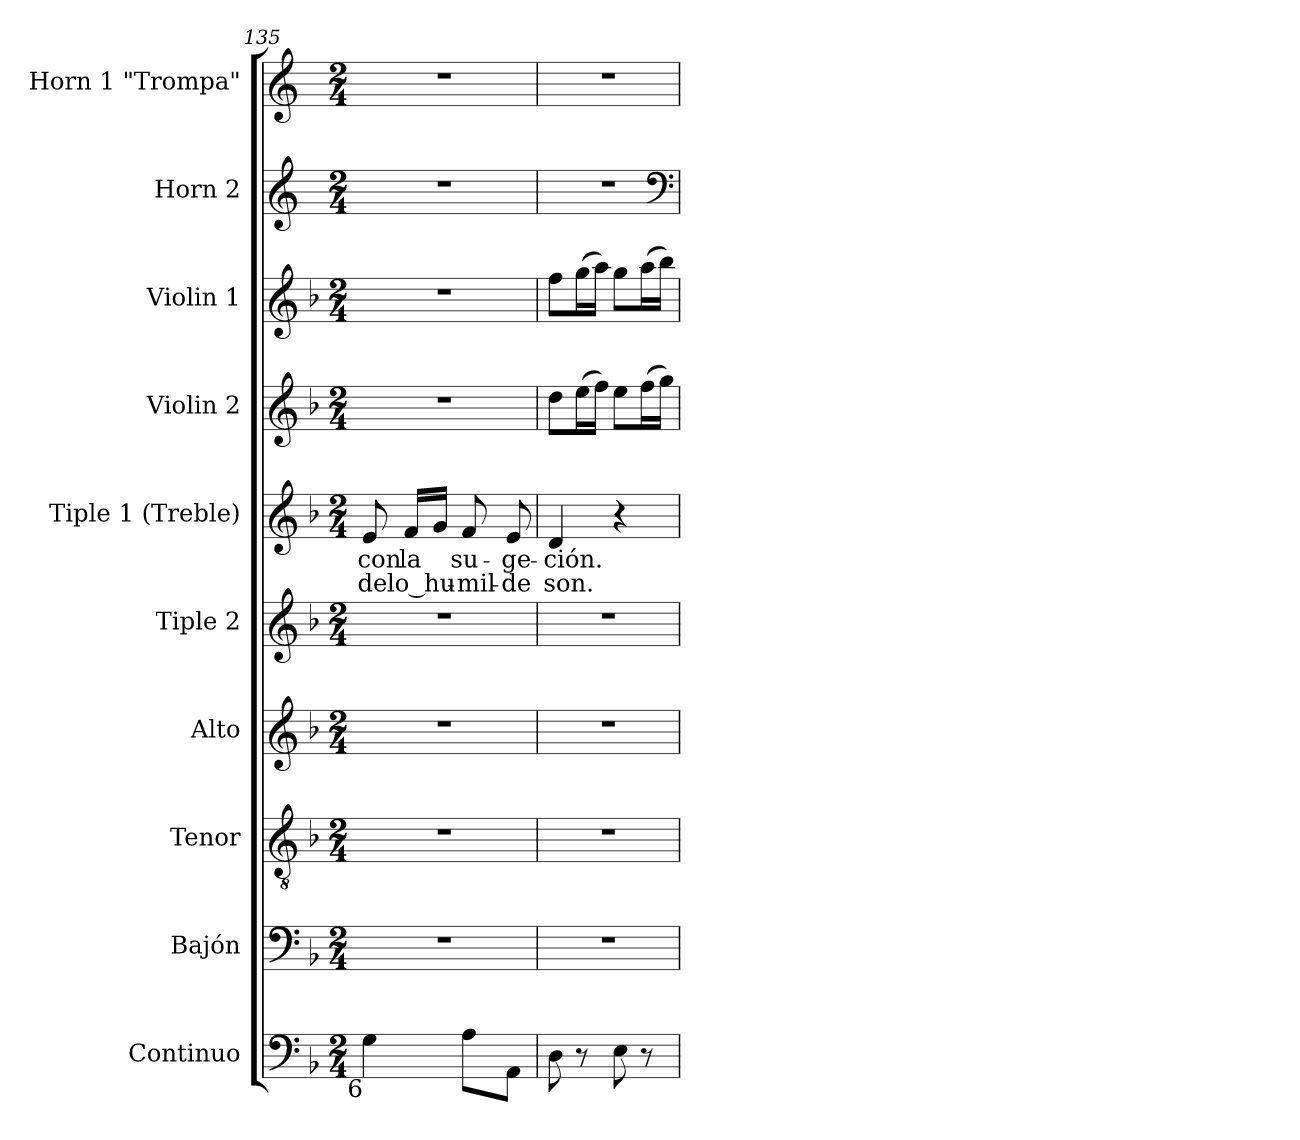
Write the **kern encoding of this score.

**kern	**kern	**kern	**kern	**kern	**kern	**text	**text	**kern	**kern	**kern	**kern
*part10	*part9	*part8	*part7	*part6	*part5	*part5	*part5	*part4	*part3	*part2	*part1
*staff10	*staff9	*staff8	*staff7	*staff6	*staff5	*staff5	*staff5	*staff4	*staff3	*staff2	*staff1
*I"Continuo	*I"Bajón	*I"Tenor	*I"Alto	*I"Tiple 2	*I"Tiple 1 (Treble)	*	*	*I"Violin 2	*I"Violin 1	*I"Horn 2	*I"Horn 1 "Trompa"
*I'Cont.	*	*I'T.	*I'A.	*	*	*	*	*I'Vln. 2	*I'Vln. 1	*I'Hn 1.	*I'Hn 1.
*clefF4	*clefF4	*clefGv2	*clefG2	*clefG2	*clefG2	*	*	*clefG2	*clefG2	*clefG2	*clefG2
*	*	*ITrd7c12	*	*	*	*	*	*	*	*ITrd7c12	*ITrd7c12
*k[b-]	*k[b-]	*k[b-]	*k[b-]	*k[b-]	*k[b-]	*	*	*k[b-]	*k[b-]	*k[]	*k[]
*F:	*F:	*F:	*F:	*F:	*F:	*	*	*F:	*F:	*C:	*C:
*M2/4	*M2/4	*M2/4	*M2/4	*M2/4	*M2/4	*	*	*M2/4	*M2/4	*M2/4	*M2/4
=135	=135	=135	=135	=135	=135	=135	=135	=135	=135	=135	=135
!	!LO:N:vis=1	!LO:N:vis=1	!LO:N:vis=1	!LO:N:vis=1	!	!	!	!	!	!	!
!LO:TX:b:rj:t=6	!	!	!	!	!	!	!	!	!	!	!
!	!	!	!	!	!	!LO:LY:b:color=#000000	!LO:LY:b:color=#000000	!LO:N:vis=1	!LO:N:vis=1	!LO:N:vis=1	!LO:N:vis=1
4Gi\	2r	2r	2r	2r	8ei/	con	de	2r	2r	2r	2r
!	!	!	!	!	!	!LO:LY:b:color=#000000	!LO:LY:b:color=#000000	!	!	!	!
.	.	.	.	.	16fi/LL	la	lo_hu-	.	.	.	.
.	.	.	.	.	16gi/JJ	.	.	.	.	.	.
!	!	!	!	!	!	!LO:LY:b:color=#000000	!LO:LY:b:color=#000000	!	!	!	!
8Ai\L	.	.	.	.	8fi/	su-	-mil-	.	.	.	.
!	!	!	!	!	!	!LO:LY:b:color=#000000	!LO:LY:b:color=#000000	!	!	!	!
8AAi\J	.	.	.	.	8ei/	-ge-	-de	.	.	.	.
=136	=136	=136	=136	=136	=136	=136	=136	=136	=136	=136	=136
!	!LO:N:vis=1	!LO:N:vis=1	!LO:N:vis=1	!LO:N:vis=1	!	!	!	!	!	!	!
!	!	!	!	!	!	!LO:LY:b:color=#000000	!LO:LY:b:color=#000000	!	!	!LO:N:vis=1	!LO:N:vis=1
8Di\	2r	2r	2r	2r	4di/	-ción.	son.	8ddi\L	8ffi\L	2r	2r
8r	.	.	.	.	.	.	.	(16eei\L	(16ggi\L	.	.
.	.	.	.	.	.	.	.	16ffi\JJ)	16aai\JJ)	.	.
8Ei\	.	.	.	.	4r	.	.	8eei\L	8ggi\L	.	.
8r	.	.	.	.	.	.	.	(16ffi\L	(16aai\L	.	.
*	*	*	*	*	*	*	*	*	*	*clefF4	*
.	.	.	.	.	.	.	.	16ggi\JJ)	16bb-i\JJ)	.	.
=	=	=	=	=	=	=	=	=	=	=	=
*-	*-	*-	*-	*-	*-	*-	*-	*-	*-	*-	*-
